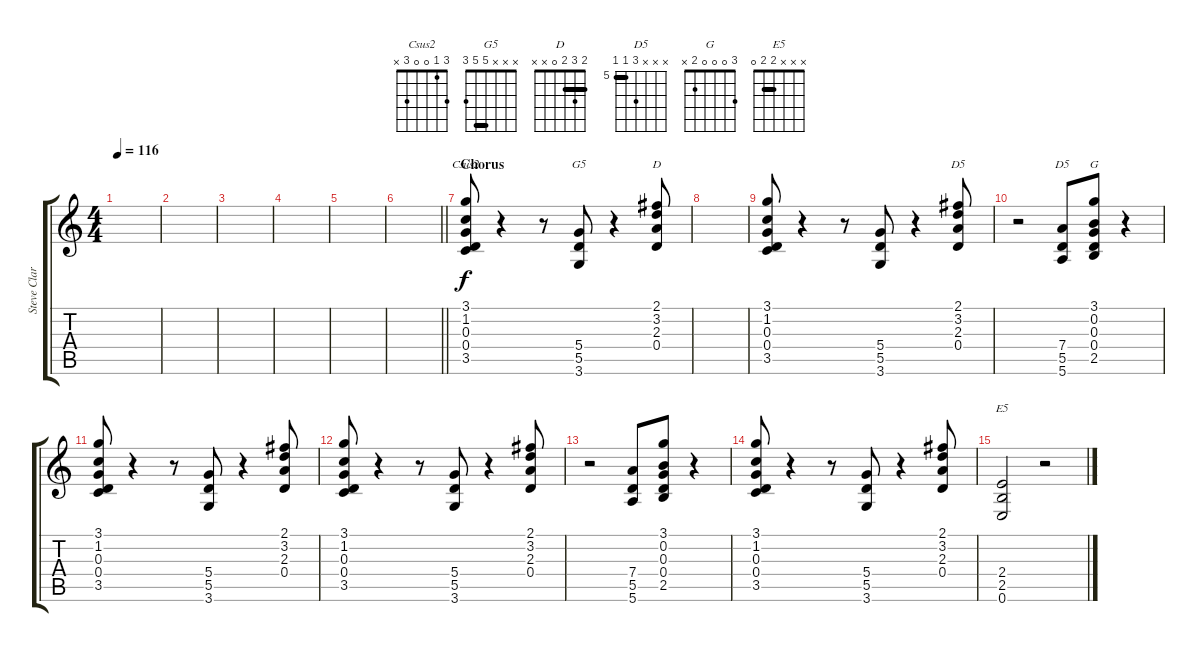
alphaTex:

\track ("Steve Clark" "Steve Clar") {instrument distortionguitar}
\staff {score tabs}
\tuning (E4 B3 G3 D3 A2 E2) {hide}
\chord ("Csus2" 3 1 0 0 3 x)
\chord ("G5" x x x 5 5 3) {barre 5}
\chord ("D" 2 3 2 0 x x) {barre 2}
\chord ("D5" x 3 2 0 x x)
\chord ("D5" x x x 7 5 5) {firstfret 5 barre 5}
\chord ("G" 3 0 0 0 2 x)
\chord ("E5" x x x 2 2 0) {barre 2}
\ts (4 4)
\tempo 116
\clef g2
\ks c
|
|
|
|
|
\barLineRight lightlight
|
\section ("" "Chorus")
(3.1 1.2 0.3 0.4 3.5).8{ch "Csus2"} r.4 r.8 (5.4 5.5 3.6).8{ch "G5"} r.4 (2.1 3.2 2.3 0.4).8{ch "D"} |
|
(3.1 1.2 0.3 0.4 3.5).8 r.4 r.8 (5.4 5.5 3.6).8 r.4 (2.1 3.2 2.3 0.4).8{ch "D5"} |
r.2 (7.4 5.5 5.6).8{ch "D5"} (3.1 0.2 0.3 0.4 2.5).8{ch "G"} r.4 |
(3.1 1.2 0.3 0.4 3.5).8 r.4 r.8 (5.4 5.5 3.6).8 r.4 (2.1 3.2 2.3 0.4).8 |
(3.1 1.2 0.3 0.4 3.5).8 r.4 r.8 (5.4 5.5 3.6).8 r.4 (2.1 3.2 2.3 0.4).8 |
r.2 (7.4 5.5 5.6).8 (3.1 0.2 0.3 0.4 2.5).8 r.4 |
(3.1 1.2 0.3 0.4 3.5).8 r.4 r.8 (5.4 5.5 3.6).8 r.4 (2.1 3.2 2.3 0.4).8 |
(2.4 2.5 0.6).2{ch "E5"} r.2
